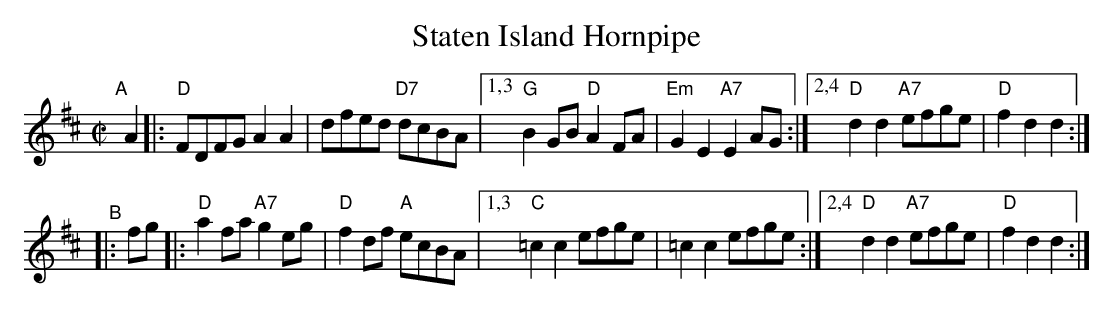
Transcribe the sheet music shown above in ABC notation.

X:1
T: Staten Island Hornpipe
M: C|
K: D
"^A"[|] A2 \
|: "D"FDFG A2A2 | dfed "D7"dcBA |\
[1,3 "G"B2GB "D"A2FA |"Em"G2E2 "A7"E2AG :|\
[2,4 "D"d2d2 "A7"efge | "D"f2d2 d2 :|
"^B"|: fg \
|: "D"a2fa "A7"g2eg | "D"f2df "A"ecBA |\
[1,3 "C"=c2c2 efge | =c2c2 efge :|\
[2,4 "D"d2d2 "A7"efge | "D"f2d2 d2 :|
